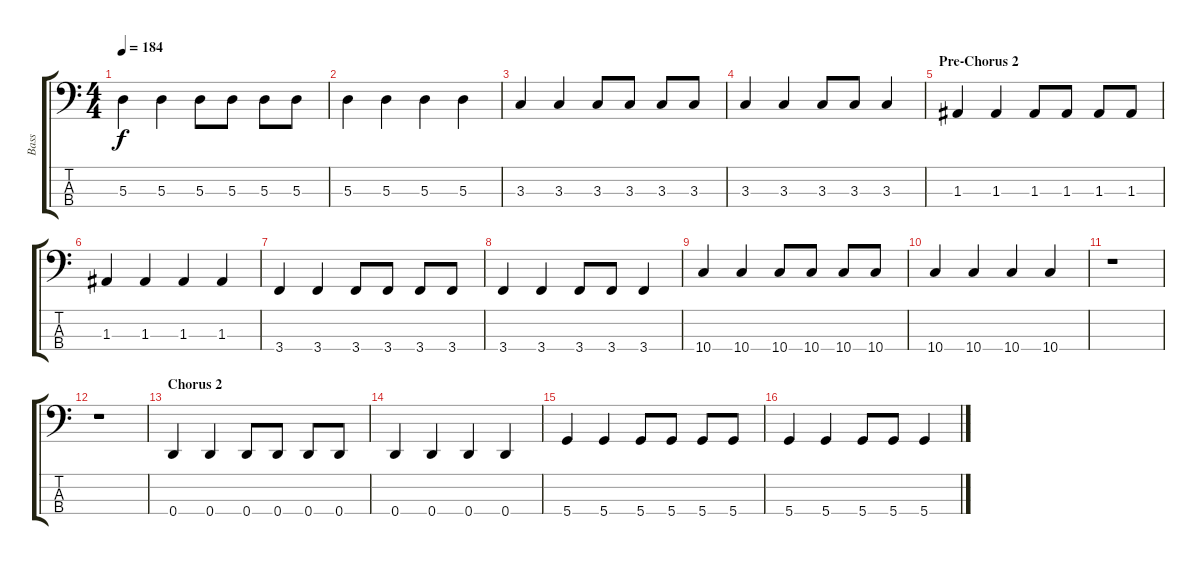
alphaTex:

\track ("Bass" "Bass") {instrument electricbasspick}
\staff {score tabs}
\tuning (G2 D2 A1 D1) {hide}
\ts (4 4)
\tempo 184
\clef f4
\ks c
5.3.4{dy f} 5.3.4 5.3.8 5.3.8 5.3.8 5.3.8 |
5.3.4 5.3.4 5.3.4 5.3.4 |
3.3.4 3.3.4 3.3.8 3.3.8 3.3.8 3.3.8 |
3.3.4 3.3.4 3.3.8 3.3.8 3.3.4 |
\section ("" "Pre-Chorus 2")
1.3.4 1.3.4 1.3.8 1.3.8 1.3.8 1.3.8 |
1.3.4 1.3.4 1.3.4 1.3.4 |
3.4.4 3.4.4 3.4.8 3.4.8 3.4.8 3.4.8 |
3.4.4 3.4.4 3.4.8 3.4.8 3.4.4 |
10.4.4 10.4.4 10.4.8 10.4.8 10.4.8 10.4.8 |
10.4.4 10.4.4 10.4.4 10.4.4 |
r.1 |
r.1 |
\section ("" "Chorus 2")
0.4.4 0.4.4 0.4.8 0.4.8 0.4.8 0.4.8 |
0.4.4 0.4.4 0.4.4 0.4.4 |
5.4.4 5.4.4 5.4.8 5.4.8 5.4.8 5.4.8 |
5.4.4 5.4.4 5.4.8 5.4.8 5.4.4
